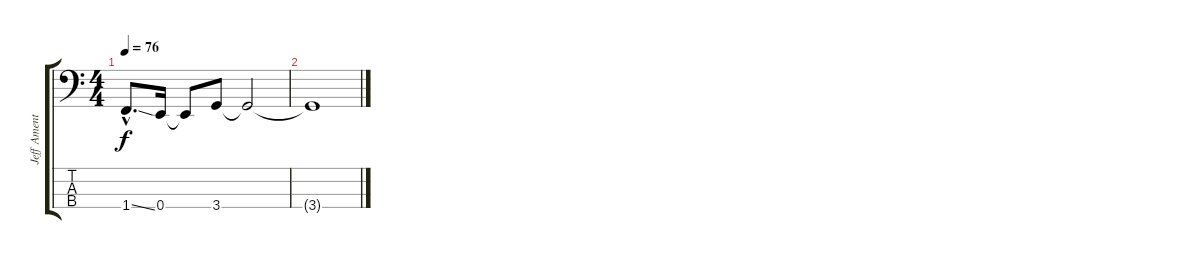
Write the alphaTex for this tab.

\track ("Jeff Ament" "Jeff Ament") {instrument electricbassfinger}
\staff {score tabs}
\tuning (G2 D2 A1 E1) {hide}
\ts (4 4)
\tempo 76
\clef f4
\ks c
1.4{ss hac}.8{d dy f} 0.4.16 0.4{t}.8 3.4.8 3.4{t}.2 |
3.4{t}.1
